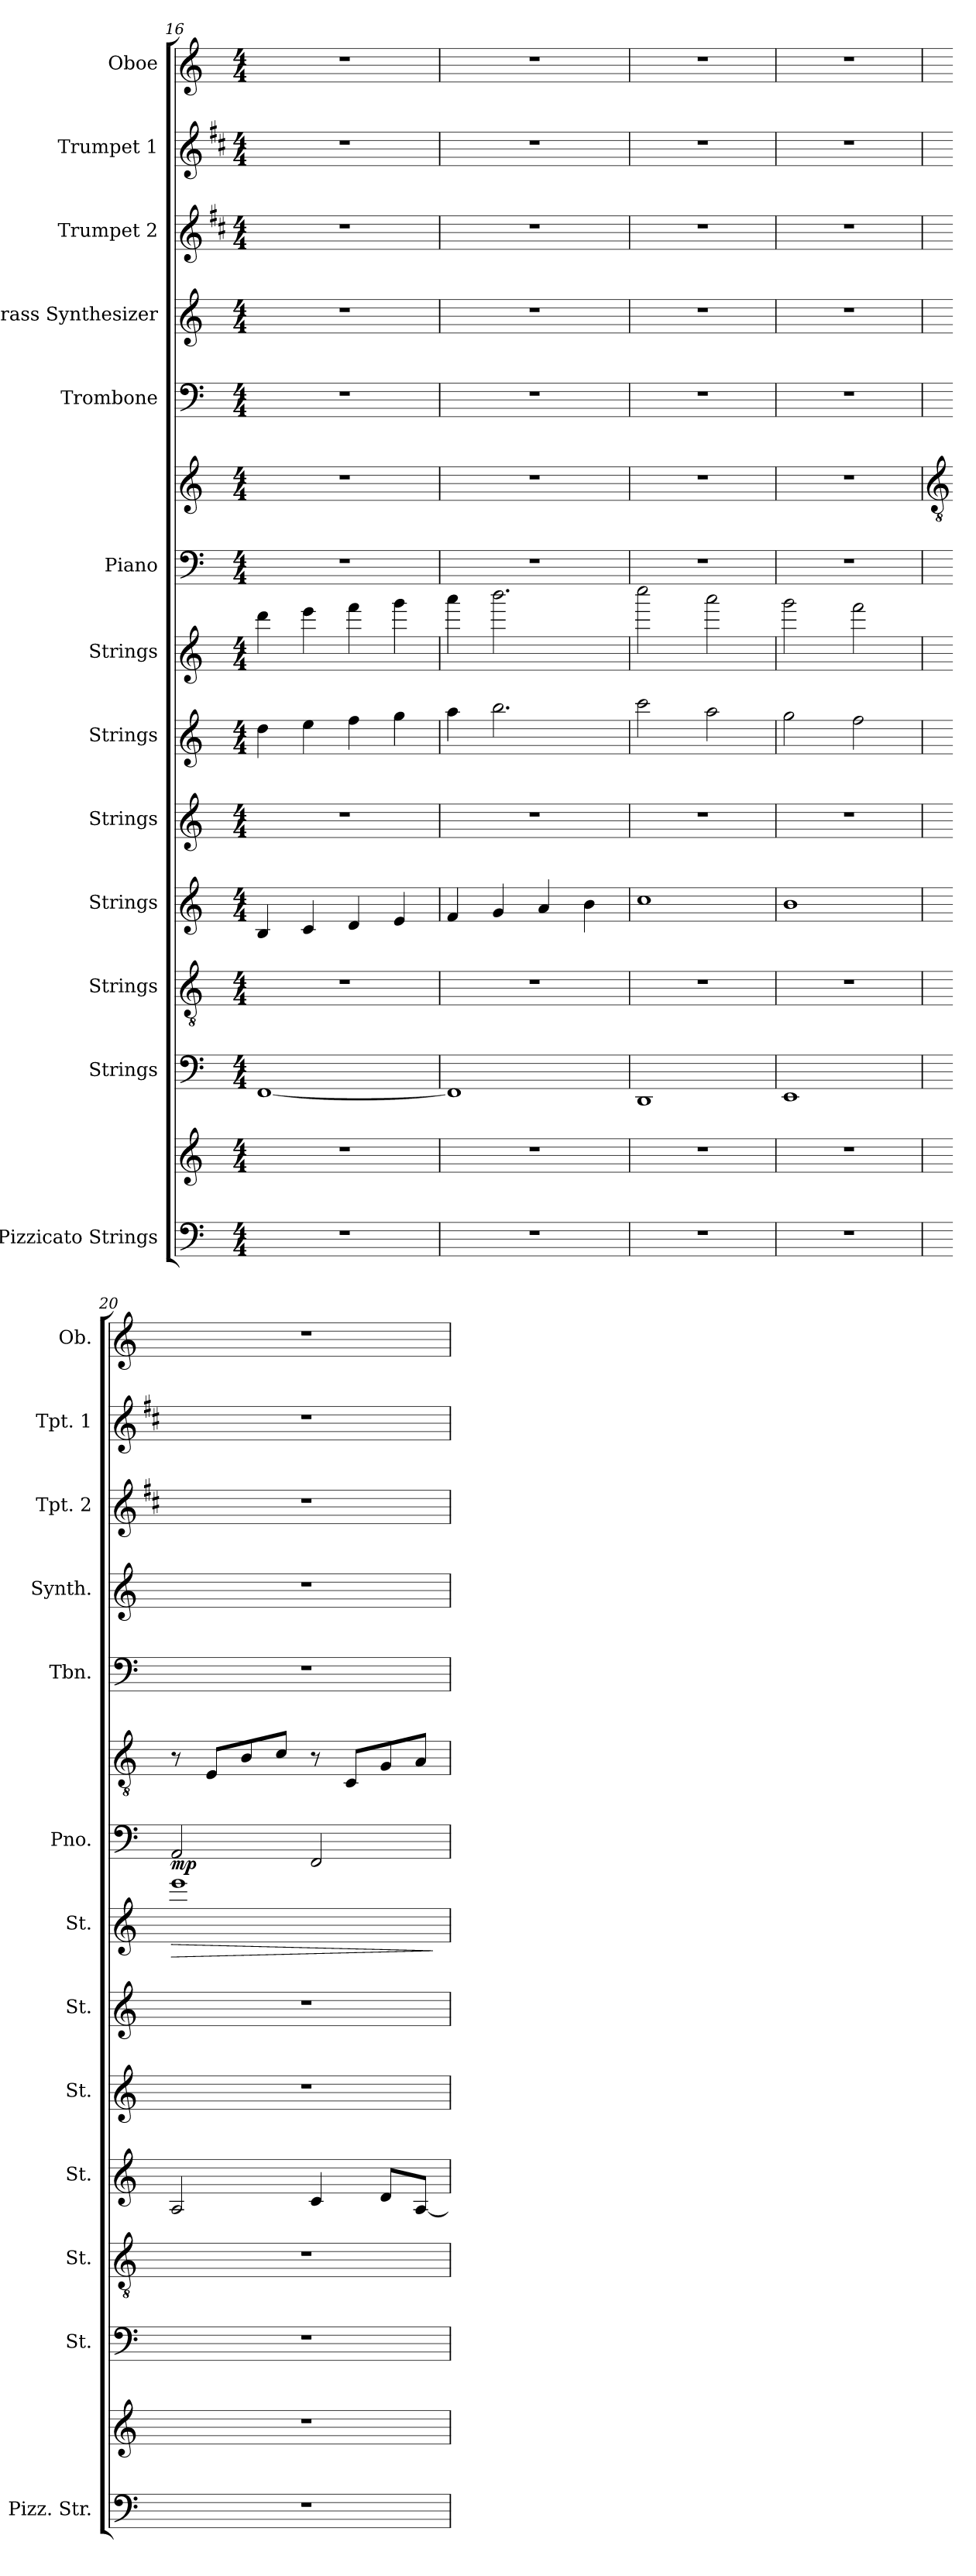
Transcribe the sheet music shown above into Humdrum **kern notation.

**kern	**kern	**kern	**kern	**kern	**kern	**kern	**kern	**dynam	**kern	**kern	**dynam	**kern	**kern	**kern	**kern	**kern
*part13	*part13	*part12	*part11	*part10	*part9	*part8	*part7	*part7	*part6	*part6	*part6	*part5	*part4	*part3	*part2	*part1
*staff15	*staff14	*staff13	*staff12	*staff11	*staff10	*staff9	*staff8	*staff8	*staff7	*staff6	*staff6/7	*staff5	*staff4	*staff3	*staff2	*staff1
*I"Pizzicato Strings	*	*I"Strings	*I"Strings	*I"Strings	*I"Strings	*I"Strings	*I"Strings	*	*I"Piano	*	*	*I"Trombone	*I"Brass Synthesizer	*I"Trumpet 2	*I"Trumpet 1	*I"Oboe
*I'Pizz. Str.	*	*I'St.	*I'St.	*I'St.	*I'St.	*I'St.	*I'St.	*	*I'Pno.	*	*	*I'Tbn.	*I'Synth.	*I'Tpt. 2	*I'Tpt. 1	*I'Ob.
!!LO:LB:g=z
*clefF4	*clefG2	*clefF4	*clefGv2	*clefG2	*clefG2	*clefG2	*clefG2	*	*clefF4	*clefG2	*	*clefF4	*clefG2	*clefG2	*clefG2	*clefG2
*	*	*	*	*	*	*	*	*	*	*	*	*	*	*ITrd1c2	*ITrd1c2	*
*k[]	*k[]	*k[]	*k[]	*k[]	*k[]	*k[]	*k[]	*	*k[]	*k[]	*	*k[]	*k[]	*k[]	*k[]	*k[]
*M4/4	*M4/4	*M4/4	*M4/4	*M4/4	*M4/4	*M4/4	*M4/4	*	*M4/4	*M4/4	*	*M4/4	*M4/4	*M4/4	*M4/4	*M4/4
=16	=16	=16	=16	=16	=16	=16	=16	=16	=16	=16	=16	=16	=16	=16	=16	=16
1r	1r	[1FF	1r	4B/	1r	4dd\	4ddd\	.	1r	1r	.	1r	1r	1r	1r	1r
.	.	.	.	4c/	.	4ee\	4eee\	.	.	.	.	.	.	.	.	.
.	.	.	.	4d/	.	4ff\	4fff\	.	.	.	.	.	.	.	.	.
.	.	.	.	4e/	.	4gg\	4ggg\	.	.	.	.	.	.	.	.	.
=17	=17	=17	=17	=17	=17	=17	=17	=17	=17	=17	=17	=17	=17	=17	=17	=17
1r	1r	1FF]	1r	4f/	1r	4aa\	4aaa\	.	1r	1r	.	1r	1r	1r	1r	1r
.	.	.	.	4g/	.	2.bb\	2.bbb\	.	.	.	.	.	.	.	.	.
.	.	.	.	4a/	.	.	.	.	.	.	.	.	.	.	.	.
.	.	.	.	4b\	.	.	.	.	.	.	.	.	.	.	.	.
=18	=18	=18	=18	=18	=18	=18	=18	=18	=18	=18	=18	=18	=18	=18	=18	=18
1r	1r	1DD	1r	1cc	1r	2ccc\	2cccc\	.	1r	1r	.	1r	1r	1r	1r	1r
.	.	.	.	.	.	2aa\	2aaa\	.	.	.	.	.	.	.	.	.
=19	=19	=19	=19	=19	=19	=19	=19	=19	=19	=19	=19	=19	=19	=19	=19	=19
1r	1r	1EE	1r	1b	1r	2gg\	2ggg\	.	1r	1r	.	1r	1r	1r	1r	1r
.	.	.	.	.	.	2ff\	2fff\	.	.	.	.	.	.	.	.	.
!!LO:PB:g=z
=20	=20	=20	=20	=20	=20	=20	=20	=20	=20	=20	=20	=20	=20	=20	=20	=20
*	*	*	*	*	*	*	*	*	*	*clefGv2	*	*	*	*	*	*
!	!	!	!	!	!	!	!	!LO:HP:b	!	!	!LO:DY:b=2	!	!	!	!	!
1r	1r	1r	1r	2A/	1r	1r	1eee	>	2AA/	8r	mp	1r	1r	1r	1r	1r
.	.	.	.	.	.	.	.	.	.	8E/L	.	.	.	.	.	.
.	.	.	.	.	.	.	.	.	.	8B/	.	.	.	.	.	.
.	.	.	.	.	.	.	.	.	.	8c/J	.	.	.	.	.	.
.	.	.	.	4c/	.	.	.	.	2FF/	8r	.	.	.	.	.	.
.	.	.	.	.	.	.	.	.	.	8C/L	.	.	.	.	.	.
.	.	.	.	8d/L	.	.	.	.	.	8G/	.	.	.	.	.	.
.	.	.	.	[8A/J	.	.	.	.	.	8A/J	.	.	.	.	.	.
.	.	.	.	.	.	.	.	]	.	.	.	.	.	.	.	.
=	=	=	=	=	=	=	=	=	=	=	=	=	=	=	=	=
*-	*-	*-	*-	*-	*-	*-	*-	*-	*-	*-	*-	*-	*-	*-	*-	*-
